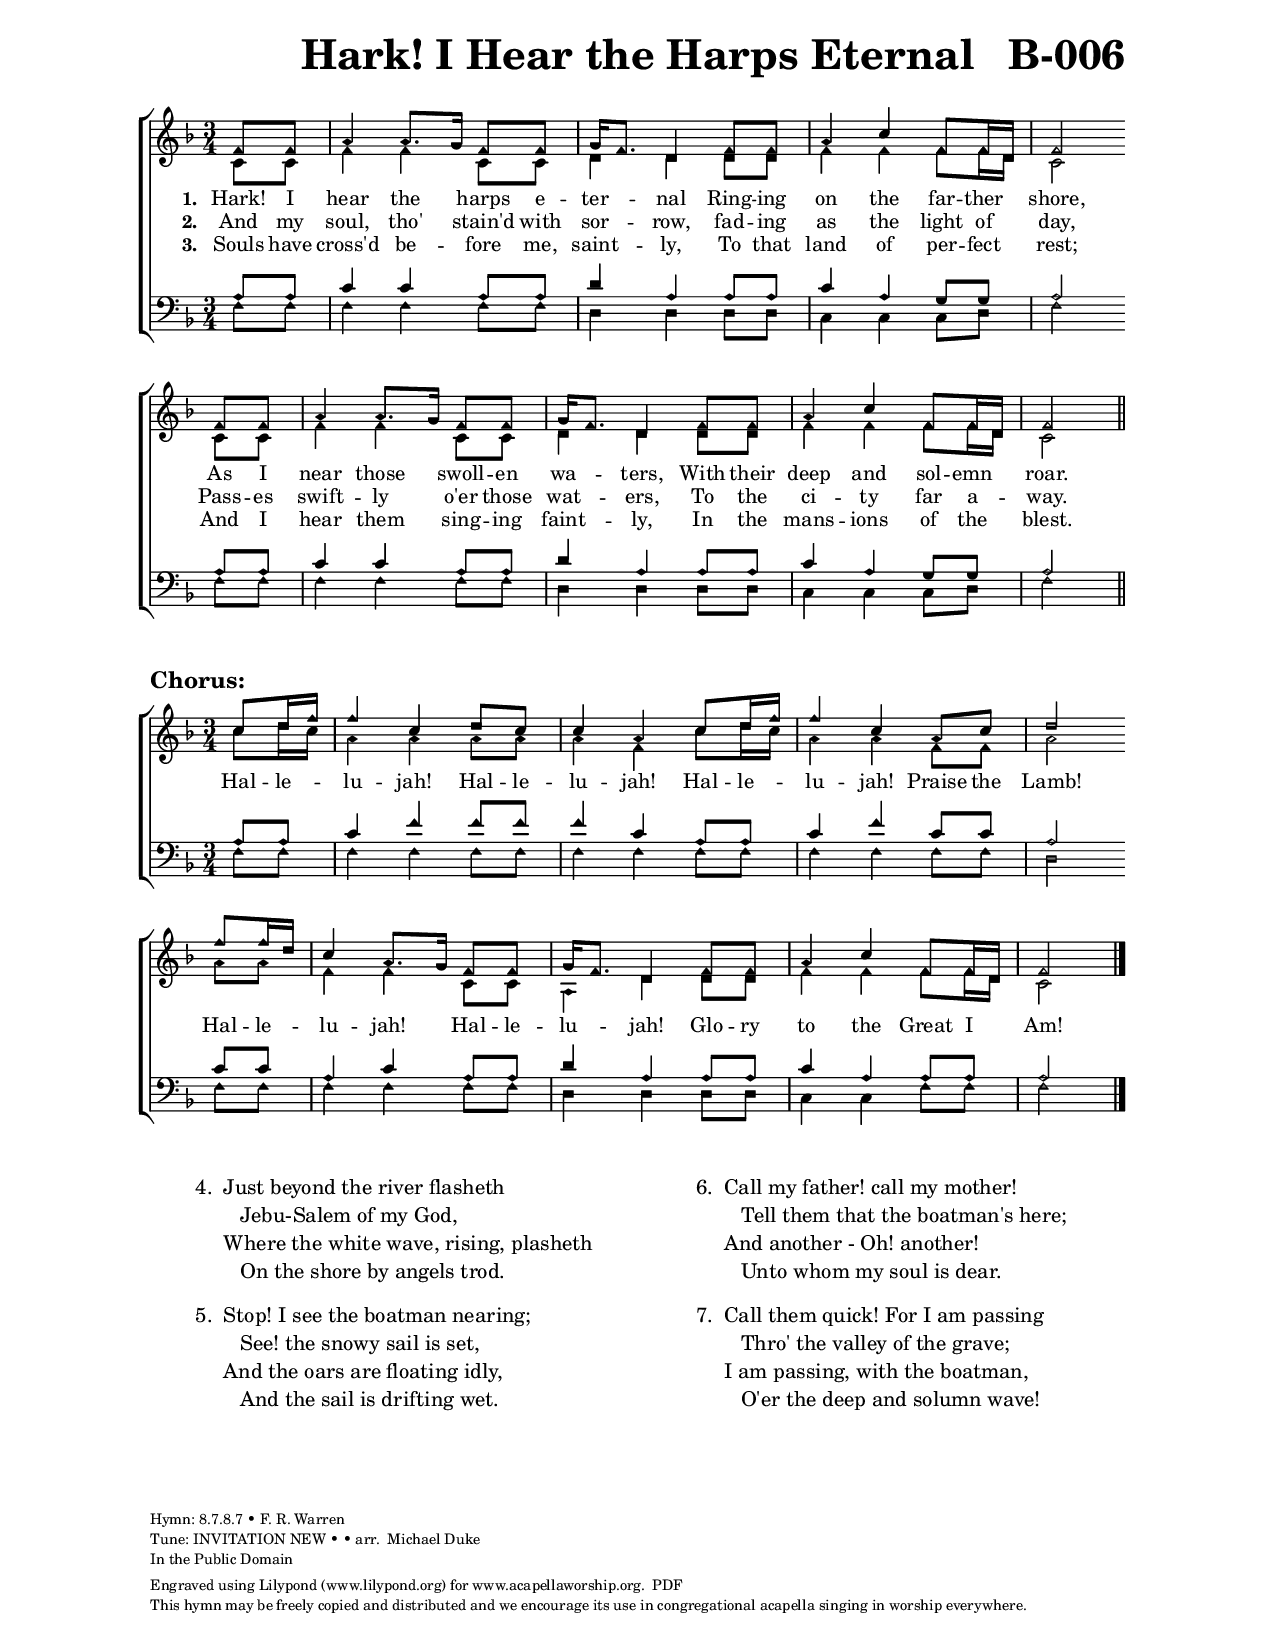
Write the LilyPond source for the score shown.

\version "2.18.2"
\include "english.ly"

\version "2.18.2"

global = {
  \key f \major
  \time 3/4
  \aikenHeads
}

\header {
  title = "Hark! I Hear the Harps Eternal"
  songNumber = "B-006"
  scripture = \markup {
    \override #'(line-width . 60)
    \center-column {
      \vspace #4
      \abs-fontsize #24
      \italic \wordwrap-string #"And I heard a voice from heaven, like the
         sound of many waters and like the sound of loud thunder, and the
         voice which I heard was like the sound of harpists playing on
         their harps. - Revelation 14:2"
    }
  }
  meter = "8.7.8.7"
  poet = "F. R. Warren"
  translator = ##f

  tune = "INVITATION NEW"
  composer = ##f
  arranger = "Michael Duke"

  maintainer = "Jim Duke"
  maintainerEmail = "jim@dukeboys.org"
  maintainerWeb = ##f
  
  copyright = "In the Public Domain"
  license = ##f
}

sopranoVerse = \relative c' {
  % Phrase 1
  f8 f \noBreak
  a4 a8. g16 f8 f \noBreak
  g16 f8. d4 \bar ""

  % Phrase 2
  f8 f \noBreak
  a4 c f,8 f16 d \noBreak
  f2 \bar ""

  % Phrase 3
  f8 f \noBreak
  a4 a8. g16 f8 f \noBreak
  g16 f8. d4 \bar ""

  % Phrase 4
  f8 f \noBreak
  a4 c f,8 f16 d \noBreak
  f2 \bar "||"
}

altoVerse = \relative c' {
  % Phrase 1
  c8 c \noBreak
  f4 f c8 c \noBreak
  d4 d \bar ""

  % Phrase 2
  d8 d \noBreak
  f4 f f8 f16 d \noBreak
  c2 \bar ""

  % Phrase 3
  c8 c \noBreak
  f4 f c8 c \noBreak
  d4 d \bar ""

  %Phrase 4
  d8 d \noBreak
  f4 f f8 f16 d \noBreak
  c2 \bar "||"
}

tenorVerse = \relative c' {
  % Phrase 1
  a8 a \noBreak
  c4 c a8 a \noBreak
  d4 a
  \bar ""

  % Phrase 2
  a8 a \noBreak
  c4 a g8 g \noBreak
  a2
  \bar ""

  % Phrase 3
  a8 a \noBreak
  c4 c a8 a \noBreak
  d4 a \bar ""

  % Phrase 4
  a8 a \noBreak
  c4 a g8 g \noBreak
  a2 \bar "||"
}

bassVerse = \relative c {
  % Phrase 1
  f8 f \noBreak
  f4 f f8 f \noBreak
  d4 d \bar ""

  % Phrase 2
  d8 d \noBreak
  c4 c c8 d \noBreak
  f2 \bar ""

  % Phrase 3
  f8 f \noBreak
  f4 f f8 f \noBreak
  d4 d \bar ""

  % Phrase 4
  d8 d \noBreak
  c4 c c8 d \noBreak
  f2 \bar "||"
}

sopranoChorus = \relative c'' {
  % Phrase 1
  c8 d16 f \noBreak
  f4 c d8 c \noBreak
  c4 a \bar ""

  % Phrase 2
  c8 d16 f \noBreak
  f4 c a8 c \noBreak
  d2 \bar ""

  % Phrase 3
  f8 f16 d \noBreak
  c4 a8. g16 f8 f \noBreak
  g16 f8. d4 \bar ""

  % Phrase 4
  f8 f \noBreak
  a4 c f,8 f16 d \noBreak
  f2 \bar "|."
}

altoChorus = \relative c'' {
  % Phrase 1
  c8 d16 c \noBreak
  a4 a a8 a \noBreak
  a4 f \bar ""

  % Phrase 2
  c'8 d16 c \noBreak
  a4 a f8 f \noBreak
  a2 \bar ""

  % Phrase 3
  a8 a \noBreak
  f4 f c8 c \noBreak
  a4 d \bar ""

  % Phrase 4
  d8 d \noBreak
  f4 f f8 f16 d \noBreak
  c2 \bar "|."
}

tenorChorus = \relative c' {
  % Phrase 1
  a8 a \noBreak
  c4 f f8 f \noBreak
  f4 c \bar ""

  % Phrase 2
  a8 a \noBreak
  c4 f c8 c \noBreak
  a2 \bar ""

  % Phrase 3
  c8 c \noBreak
  a4 c a8 a \noBreak
  d4 a \bar ""

  % Phrase 4
  a8 a \noBreak
  c4 a a8 a \noBreak
  a2 \bar ""
}

bassChorus = \relative c {
  % Phrase 1
  f8 f \noBreak
  f4 f f8 f \noBreak
  f4 f \bar ""

  % Phrase 2
  f8 f \noBreak
  f4 f f8 f \noBreak
  d2 \bar ""

  % Phrase 3
  f8 f \noBreak
  f4 f f8 f \noBreak
  d4 d \bar ""

  % Phrase 4
  d8 d \noBreak
  c4 c f8 f \noBreak
  f2 \bar "|."
}

verseOne = \lyricmode {
  \set stanza = "1. "
  Hark!8 I8 hear4 the4 harps8 e8 -- ter4 -- nal4
  Ring8 -- ing8 on4 the4 far8 -- ther8 shore,2
  As8 I8 near4 those4 swoll8 -- en8 wa4 -- ters,4
  With8 their8 deep4 and4 sol8 -- emn8 roar.2
}

verseTwo = \lyricmode {
  \set stanza = "2. "
  And8 my8 soul,4 tho'4 stain'd8 with8 sor4 -- row,4
  fad8 -- ing8 as4 the4 light8 of8 day,2
  Pass8 -- es8 swift4 -- ly4 o'er8 those8 wat4 -- ers,4
  To8 the8 ci4 -- ty4 far8 a8 -- way.2
}

verseThree = \lyricmode {
  \set stanza = "3. "
  Souls8 have8 cross'd4 be4 -- fore8 me,8 saint4 -- ly,4
  To8 that8 land4 of4 per8 -- fect8 rest;2
  And8 I8 hear4 them4 sing8 -- ing8 faint4 -- ly,4
  In8 the8 mans4 -- ions4 of8 the8 blest.2
}

verseFour = \lyricmode {
  \set stanza = "4. "
  Just8 be8 -- yond4 the4 ri8 -- ver8 flash4 -- eth4
  Je8 -- bu8 Sal4 -- em4 of8 my8 God,2
  Where8 the8 white4 wave,4 ris8 -- ing,8 plash4 -- eth4
  On8 the8 shore4 by4 ang8 -- els8 trod.2
}

verseFourText = \markup {
  \line {
    "4. "
    \column {
      "Just beyond the river flasheth"
      \concat { \hspace #2 "Jebu-Salem of my God," }
      "Where the white wave, rising, plasheth"
      \concat { \hspace #2 "On the shore by angels trod." }
    }
  }
}

verseFive = \lyricmode {
  \set stanza = "5. "
  Stop!8 I8 see4 the4 boat8 -- man8 near4 -- ing;4
  See!8 the8 sno4 -- wy4 sail8 is8 set,2
  And8 the8 oars4 are4 float8 -- ing8 id4 -- ly,4
  And8 the8 sail4 is4 drift8 -- ing8 wet.2
}

verseFiveText = \markup {
  \line {
    "5. "
    \column {
      "Stop! I see the boatman nearing;"
      \concat { \hspace #2 "See! the snowy sail is set," }
      "And the oars are floating idly,"
      \concat { \hspace #2 "And the sail is drifting wet." }
    }
  }
}

verseSix = \lyricmode {
  \set stanza = "6. "
  Call8 my8 fath4 -- er!4 call8 my8 mo4 -- ther!4
  Tell8 them8 that4 the4 boat8 -- man's8 here;2
  And8 an8 -- oth4 -- er4 Oh,8 an8 -- oth4 -- er!4
  Un8 -- to8 whom4 my4 soul8 is8 dear.2
}

verseSixText = \markup {
  \line {
    "6. "
    \column {
      "Call my father! call my mother!"
      \concat { \hspace #2 "Tell them that the boatman's here;" }
      "And another - Oh! another!"
      \concat { \hspace #2 "Unto whom my soul is dear." }
    }
  }
}

verseSeven = \lyricmode {
  \set stanza = "7. "
  Call8 them8 quick!4 for4 I8 am8 pass4 -- ing4
  Thro'8 the8 val4 -- ley4 of8 the8 grave;2
  I8 am8 pass4 -- ing,4 with8 the8 boat4 -- man,4
  O'er8 the8 deep4 and4 sol8 -- emn8 wave!2
}

verseSevenText = \markup {
  \line {
    "7. "
    \column {
      "Call them quick! For I am passing"
      \concat { \hspace #2 "Thro' the valley of the grave;" }
      "I am passing, with the boatman,"
      \concat { \hspace #2 "O'er the deep and solumn wave!" }
    }
  }
}

chorus = \lyricmode {
  Hal8 -- le8 -- lu4 -- jah!4 Hal8 -- le8 -- lu4 -- jah!4
  Hal8 -- le8 -- lu4 -- jah!4 Praise8 the8 Lamb!2

  Hal8 -- le8 -- lu4 -- jah!4 Hal8 -- le8 -- lu4 -- jah!4
  Glo8 -- ry8 to4 the4 Great8 I8 Am!2
}


#(set-global-staff-size 16)
% Standard full page format.
\book {
  \paper {
    #(set-paper-size "letter")
    indent = 0
    left-margin = 1\in
    right-margin = 1\in
    top-margin = 0.2\in
    bottom-margin = 0.25\in
    print-page-number = ##f
    oddFooterMarkup = \markup {
      \fontsize #-2
      \on-the-fly \last-page {
        \column {
          \line {
            "Hymn:"
            \fromproperty #'header:meter
            \char ##x2022
            \fromproperty #'header:poet
          }
          \line {
            "Tune:"
            \fromproperty #'header:tune
            \char ##x2022
            \fromproperty #'header:composer
            \char ##x2022 "arr. "
            \fromproperty #'header:arranger
          }
          \line {
            \fromproperty #'header:copyright
          }
          \line {
            \fromproperty #'header:license
          }
          \vspace #0.25
          \line {
            "Engraved using Lilypond (www.lilypond.org) for www.acapellaworship.org.  PDF "
          }
          \line {
            "This hymn may be freely copied and distributed and we encourage its use in congregational acapella singing in worship everywhere."
          }
        }
      }
    }
    bookTitleMarkup = \markup {
      \override #'(baseline-skip . 3.5)
      \column {
        \fill-line { \fromproperty #'header:dedication }
        \override #'(baseline-skip . 3.5)
        \column {
          \abs-fontsize #20
          \bold
          \fill-line {
            ""
            \fromproperty #'header:title
            \fromproperty #'header:songNumber
          }
          \fill-line {
            \large \bold
            \fromproperty #'header:subtitle
          }
          \fill-line {
            \smaller \bold
            \fromproperty #'header:subsubtitle
          }
          \vspace #1
        }
      }
    }
  }

  \score {
    \context ChoirStaff <<
      \context Staff = upper <<
        \context Voice = sopranos {
          \voiceOne {
            \global
            \partial 4
            \sopranoVerse
          }
        }
        \context Voice = altos {
          \voiceTwo {
            \global
            \partial 4
            \altoVerse
          }
        }
        \context Lyrics = one { \verseOne }
        \context Lyrics = two \verseTwo
        \context Lyrics = three \verseThree
      >>
      \context Staff = lower <<
        \clef bass
        \context Voice = tenors {
          \voiceOne {
            \global
            \partial 4
            \tenorVerse
          }
        }
        \context Voice = basses {
          \voiceTwo {
            \global
            \partial 4
            \bassVerse
          }
        }
      >>
    >>
    \layout {}
  }
  \markup {
    \huge \bold "Chorus:"
  }
  \score {
    \context ChoirStaff <<
      \context Staff = upper <<
        \context Voice = sopranos {
          \voiceOne {
            \global
            \partial 4
            \sopranoChorus
          }
        }
        \context Voice = altos {
          \voiceTwo {
            \global
            \partial 4
            \altoChorus
          }
        }
        \context Lyrics = chorus \chorus
      >>
      \context Staff = lower <<
        \clef bass
        \context Voice = tenors {
          \voiceOne {
            \global
            \partial 4
            \tenorChorus
          }
        }
        \context Voice = basses {
          \voiceTwo {
            \global
            \partial 4
            \bassChorus
          }
        }
      >>
    >>
    \layout {}
  }
  \markup {
    \vspace #2
    \larger {
      \fill-line {
        ""
        \column {
          \verseFourText
          \vspace #1
          \verseFiveText
        }
        ""
        \column {
          \verseSixText
          \vspace #1
          \verseSevenText
        }
        ""
      }
    }
  }
  %
  % Extra additional score containing all the music so we can have a single MIDI file
  %
  \score {
    \context ChoirStaff <<
      \context Staff = upper <<
        \context Voice = sopranos {
          \voiceOne {
            \global
            \partial 4
            \sopranoVerse
            \sopranoChorus
          }
        }
        \context Voice = altos {
          \voiceTwo {
            \global
            \partial 4
            \altoVerse
            \altoChorus
          }
        }
      >>
      \context Staff = lower <<
        \clef bass
        \context Voice = tenors {
          \voiceOne {
            \global
            \partial 4
            \tenorVerse
            \tenorChorus
          }
        }
        \context Voice = basses {
          \voiceTwo {
            \global
            \partial 4
            \bassVerse
            \bassChorus
          }
        }
      >>
    >>
    \midi {
      \context {
        \Staff
        \remove "Staff_performer"
      }
      \context {
        \Voice
          \consists "Staff_performer"
      }
      \tempo 4 = 90
    }
  }
}